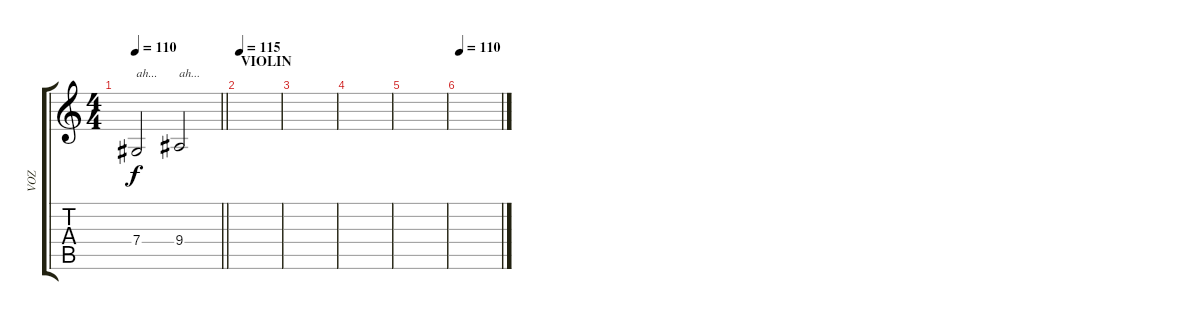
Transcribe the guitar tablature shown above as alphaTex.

\track ("VOZ" "VOZ") {instrument altosax}
\staff {score tabs}
\tuning (Eb4 Bb3 Gb3 Db3 Ab2 Eb2) {hide}
\ts (4 4)
\tempo 110
\clef g2
\barLineRight lightlight
\ks c
7.4.2{txt "ah..." dy f} 9.4.2{txt "ah..."} |
\section ("" "VIOLIN")
\tempo 115
|
|
|
|
\tempo 110
